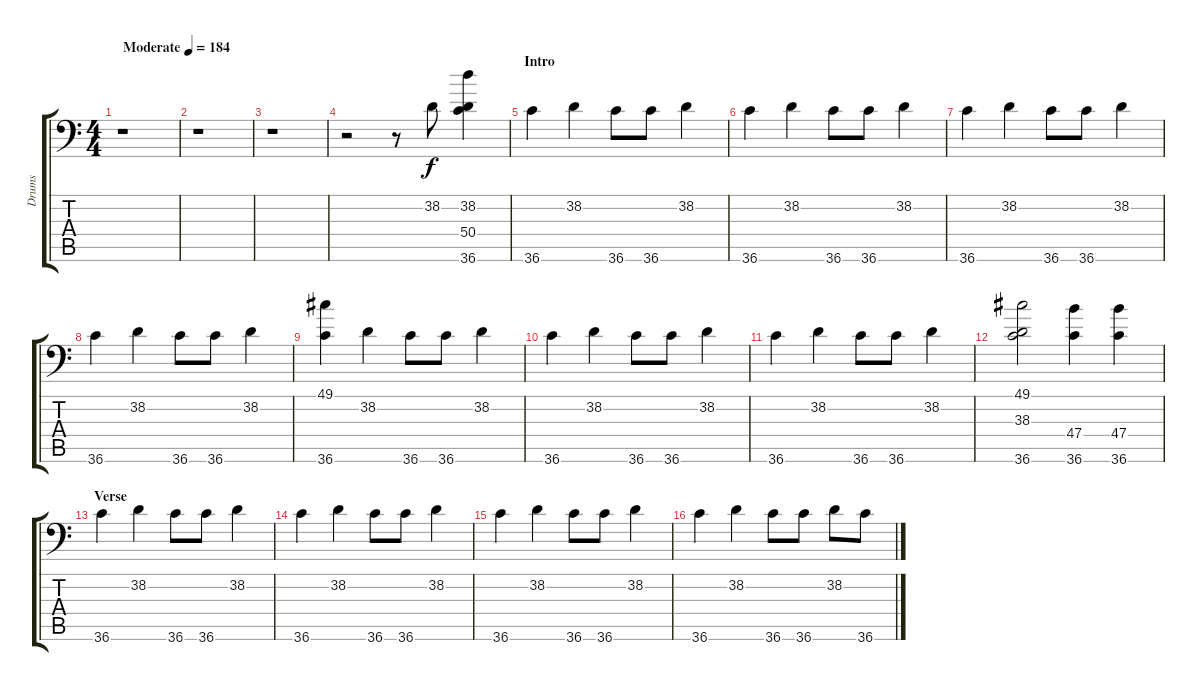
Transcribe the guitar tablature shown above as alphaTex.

\track ("Drums" "Drums") {instrument acousticgrandpiano}
\staff {score tabs}
\tuning (C-1 C-1 C-1 C-1 C-1 C-1) {hide}
\ts (4 4)
\tempo (184 "Moderate")
\clef f4
\ks c
r.1{dy f instrument acousticgrandpiano} |
r.1 |
r.1 |
r.2 r.8 38.2.8 (38.2 50.4 36.6).4 |
\section ("" "Intro")
36.6.4 38.2.4 36.6.8 36.6.8 38.2.4 |
36.6.4 38.2.4 36.6.8 36.6.8 38.2.4 |
36.6.4 38.2.4 36.6.8 36.6.8 38.2.4 |
36.6.4 38.2.4 36.6.8 36.6.8 38.2.4 |
(49.1 36.6).4 38.2.4 36.6.8 36.6.8 38.2.4 |
36.6.4 38.2.4 36.6.8 36.6.8 38.2.4 |
36.6.4 38.2.4 36.6.8 36.6.8 38.2.4 |
(49.1 38.3 36.6).2 (47.4 36.6).4 (47.4 36.6).4 |
\section ("" "Verse")
36.6.4 38.2.4 36.6.8 36.6.8 38.2.4 |
36.6.4 38.2.4 36.6.8 36.6.8 38.2.4 |
36.6.4 38.2.4 36.6.8 36.6.8 38.2.4 |
36.6.4 38.2.4 36.6.8 36.6.8 38.2.8 36.6.8
